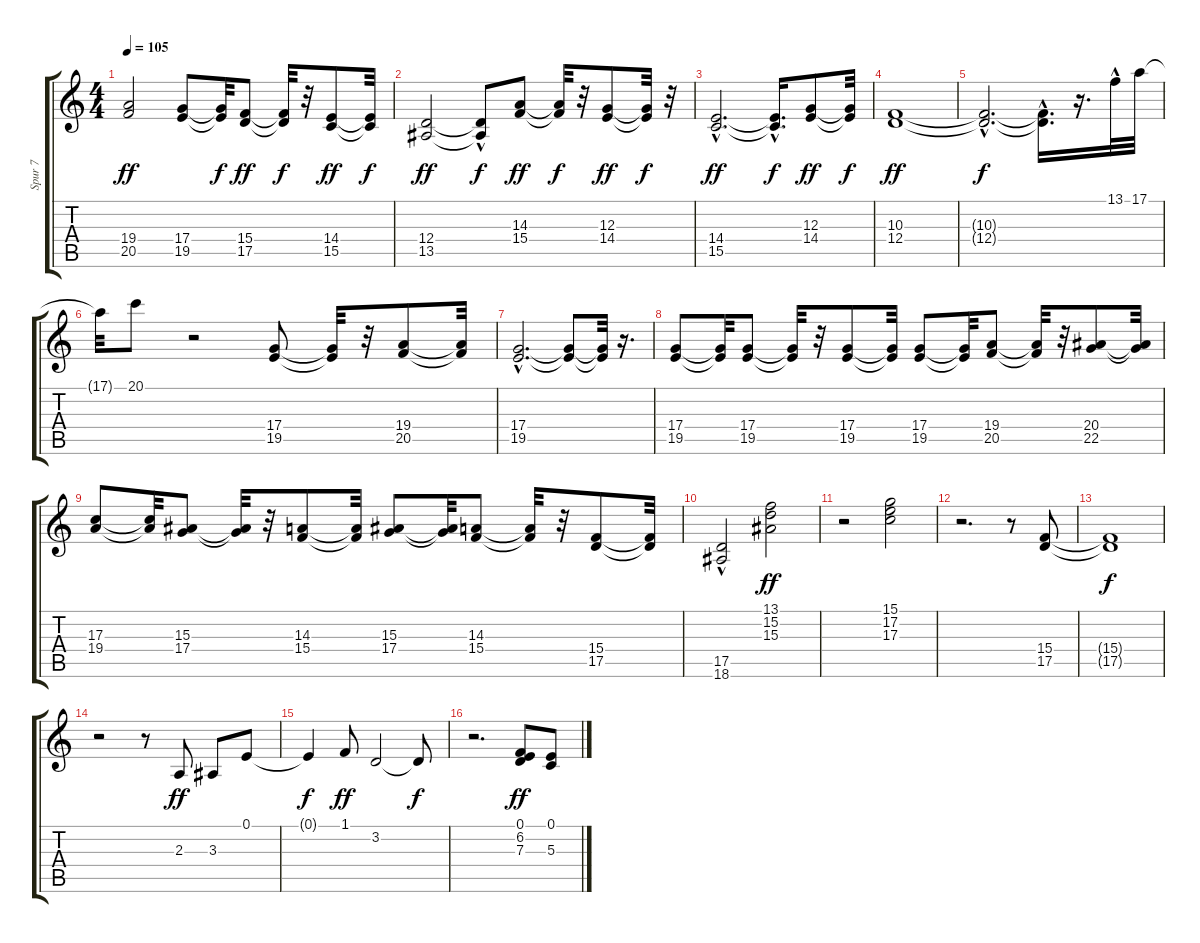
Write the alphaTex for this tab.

\track ("Spur 7" "Spur 7") {instrument acousticgrandpiano}
\staff {score tabs}
\tuning (E4 B3 G3 D3 A2 E2) {hide}
\ts (4 4)
\tempo 105
\clef g2
\ks c
(19.4 20.5).2{dy ff} (17.4 19.5).8 (17.4{t} 19.5{t}).32{dy f} (15.4 17.5).8{dy ff} (15.4{t} 17.5{t}).32{dy f} r.32 (14.4 15.5).8{dy ff} (14.4{t} 15.5{t}).32{dy f} |
(12.4 13.5).2{dy ff} (12.4{hac t} 13.5{hac t}).8{dy f} (14.3 15.4).8{dy ff} (14.3{t} 15.4{t}).32{dy f} r.32 (12.3 14.4).8{dy ff} (12.3{t} 14.4{t}).32{dy f} r.32 |
(14.4{hac} 15.5{hac}).2{d dy ff} (14.4{hac t} 15.5{hac t}).16{d dy f} (12.3 14.4).8{dy ff} (12.3{t} 14.4{t}).32{dy f} |
(10.3 12.4).1{dy ff} |
(10.3{hac t} 12.4{hac t}).2{d dy f} (10.3{hac t} 12.4{hac t}).16{d} r.16{d} 13.1{hac}.32 17.1.32 |
17.1{t}.32 20.1.8 r.2 (17.4 19.5).8 (17.4{t} 19.5{t}).32 r.32 (19.4 20.5).8 (19.4{t} 20.5{t}).32 |
(17.4{hac} 19.5{hac}).2{d} (17.4{t} 19.5{t}).8 (17.4{t} 19.5{t}).32 r.16{d} |
(17.4 19.5).8 (17.4{t} 19.5{t}).32 (17.4 19.5).8 (17.4{t} 19.5{t}).32 r.32 (17.4 19.5).8 (17.4{t} 19.5{t}).32 (17.4 19.5).8 (17.4{t} 19.5{t}).32 (19.4 20.5).8 (19.4{t} 20.5{t}).32 r.32 (20.4 22.5).8 (20.4{t} 22.5{t}).32 |
(17.3 19.4).8 (17.3{t} 19.4{t}).32 (15.3 17.4).8 (15.3{t} 17.4{t}).32 r.32 (14.3 15.4).8 (14.3{t} 15.4{t}).32 (15.3 17.4).8 (15.3{t} 17.4{t}).32 (14.3 15.4).8 (14.3{t} 15.4{t}).32 r.32 (15.4 17.5).8 (15.4{t} 17.5{t}).32 |
(17.5{hac} 18.6{hac}).2 (13.1 15.2 15.3).2{dy ff} |
r.2 (15.1 17.2 17.3).2 |
r.2{d} r.8 (15.4 17.5).8 |
(15.4{t} 17.5{t}).1{dy f} |
r.2 r.8 2.3.8{dy ff balance 3} 3.3.8 0.1.8 |
0.1{t}.4{dy f} 1.1.8{dy ff balance 14} 3.2.2 3.2{t}.8{dy f} |
r.2{d} (0.1 6.2 7.3).8{dy ff} (0.1 5.3).8{balance 14}
